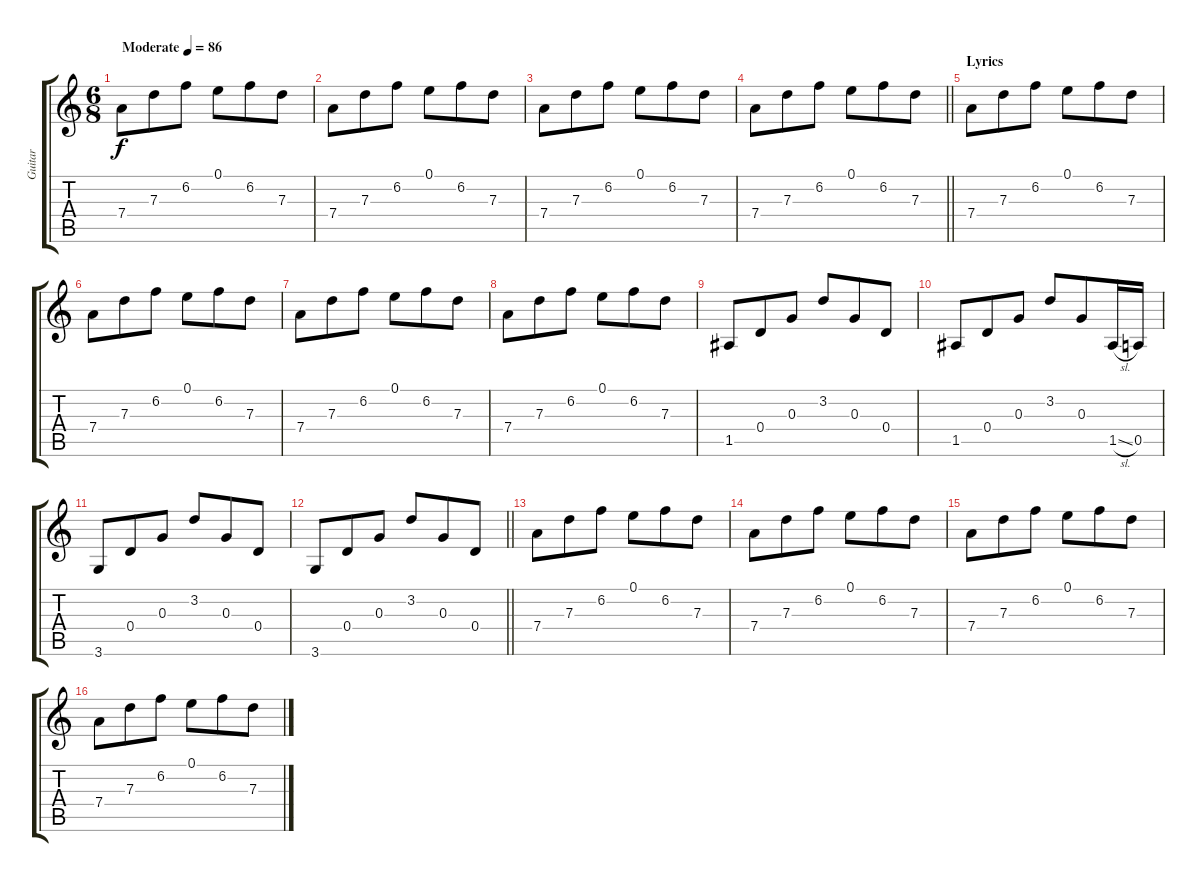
\track ("Guitar" "Guitar") {instrument acousticguitarnylon}
\staff {score tabs}
\tuning (E4 B3 G3 D3 A2 E2) {hide}
\ts (6 8)
\tempo (86 "Moderate")
\clef g2
\ks c
7.4.8{dy f instrument acousticguitarnylon} 7.3.8 6.2.8 0.1.8 6.2.8 7.3.8 |
7.4.8 7.3.8 6.2.8 0.1.8 6.2.8 7.3.8 |
7.4.8 7.3.8 6.2.8 0.1.8 6.2.8 7.3.8 |
\barLineRight lightlight
7.4.8 7.3.8 6.2.8 0.1.8 6.2.8 7.3.8 |
\section ("" "Lyrics")
7.4.8 7.3.8 6.2.8 0.1.8 6.2.8 7.3.8 |
7.4.8 7.3.8 6.2.8 0.1.8 6.2.8 7.3.8 |
7.4.8 7.3.8 6.2.8 0.1.8 6.2.8 7.3.8 |
7.4.8 7.3.8 6.2.8 0.1.8 6.2.8 7.3.8 |
1.5.8 0.4.8 0.3.8 3.2.8 0.3.8 0.4.8 |
1.5.8 0.4.8 0.3.8 3.2.8 0.3.8 1.5{sl}.16 0.5.16 |
3.6.8 0.4.8 0.3.8 3.2.8 0.3.8 0.4.8 |
\barLineRight lightlight
3.6.8 0.4.8 0.3.8 3.2.8 0.3.8 0.4.8 |
7.4.8 7.3.8 6.2.8 0.1.8 6.2.8 7.3.8 |
7.4.8 7.3.8 6.2.8 0.1.8 6.2.8 7.3.8 |
7.4.8 7.3.8 6.2.8 0.1.8 6.2.8 7.3.8 |
7.4.8 7.3.8 6.2.8 0.1.8 6.2.8 7.3.8
